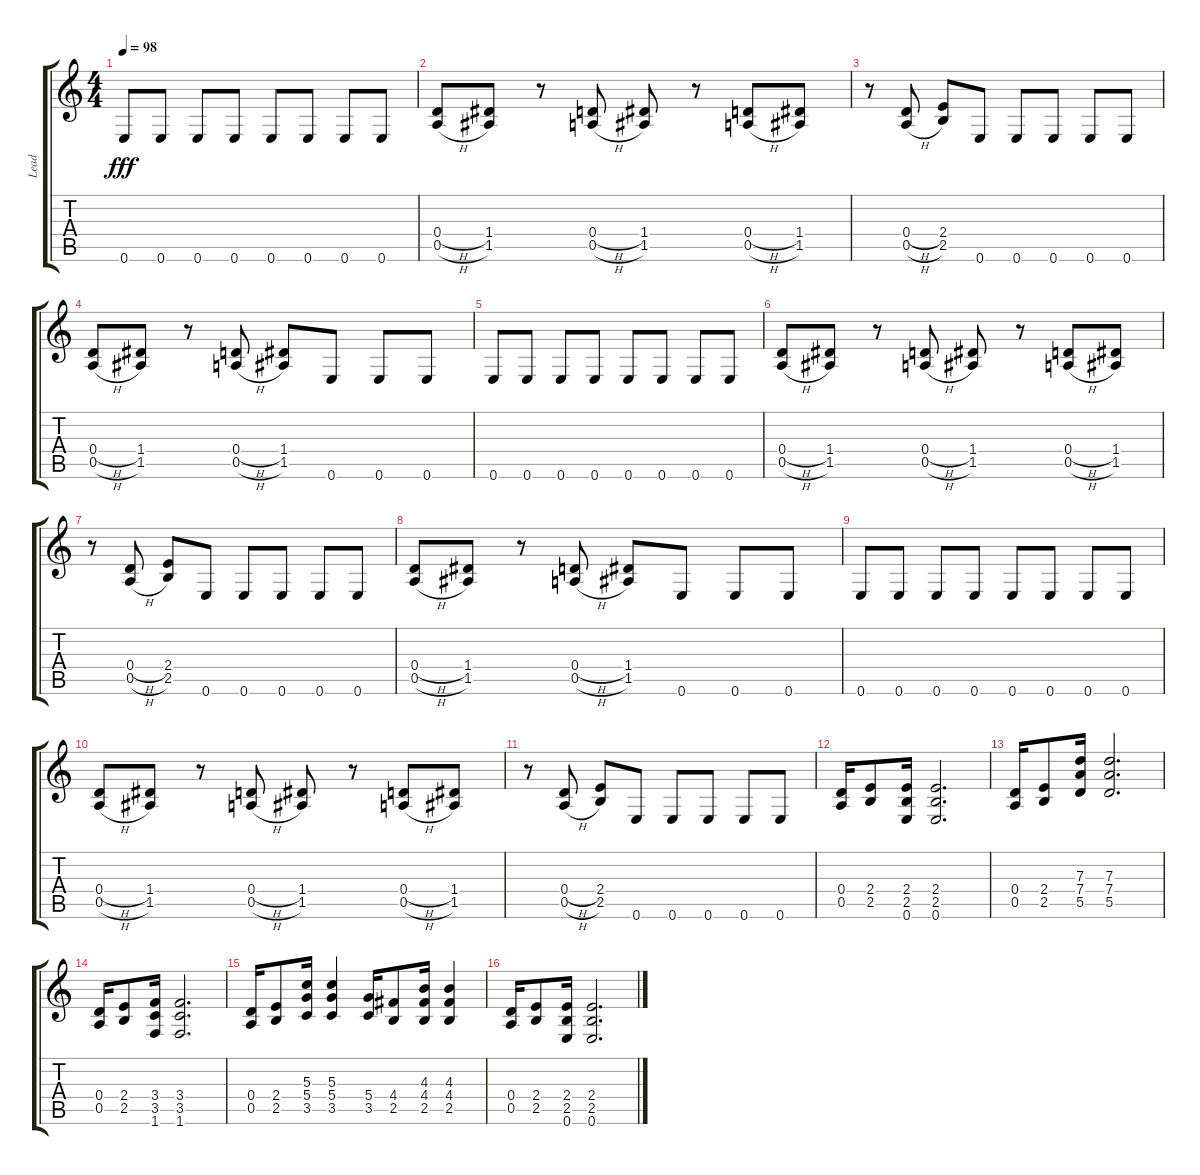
\track ("Lead" "Lead") {instrument overdrivenguitar}
\staff {score tabs}
\tuning (E4 B3 G3 D3 A2 E2) {hide}
\ts (4 4)
\tempo 98
\clef g2
\ks c
0.6.8{dy fff} 0.6.8 0.6.8 0.6.8 0.6.8 0.6.8 0.6.8 0.6.8 |
(0.4{h} 0.5{h}).8 (1.4 1.5).8 r.8 (0.4{h} 0.5{h}).8 (1.4 1.5).8 r.8 (0.4{h} 0.5{h}).8 (1.4 1.5).8 |
r.8 (0.4{h} 0.5{h}).8 (2.4 2.5).8 0.6.8 0.6.8 0.6.8 0.6.8 0.6.8 |
(0.4{h} 0.5{h}).8 (1.4 1.5).8 r.8 (0.4{h} 0.5{h}).8 (1.4 1.5).8 0.6.8 0.6.8 0.6.8 |
0.6.8 0.6.8 0.6.8 0.6.8 0.6.8 0.6.8 0.6.8 0.6.8 |
(0.4{h} 0.5{h}).8 (1.4 1.5).8 r.8 (0.4{h} 0.5{h}).8 (1.4 1.5).8 r.8 (0.4{h} 0.5{h}).8 (1.4 1.5).8 |
r.8 (0.4{h} 0.5{h}).8 (2.4 2.5).8 0.6.8 0.6.8 0.6.8 0.6.8 0.6.8 |
(0.4{h} 0.5{h}).8 (1.4 1.5).8 r.8 (0.4{h} 0.5{h}).8 (1.4 1.5).8 0.6.8 0.6.8 0.6.8 |
0.6.8 0.6.8 0.6.8 0.6.8 0.6.8 0.6.8 0.6.8 0.6.8 |
(0.4{h} 0.5{h}).8 (1.4 1.5).8 r.8 (0.4{h} 0.5{h}).8 (1.4 1.5).8 r.8 (0.4{h} 0.5{h}).8 (1.4 1.5).8 |
r.8 (0.4{h} 0.5{h}).8 (2.4 2.5).8 0.6.8 0.6.8 0.6.8 0.6.8 0.6.8 |
(0.4 0.5).16 (2.4 2.5).8 (2.4 2.5 0.6).16 (2.4 2.5 0.6).2{d} |
(0.4 0.5).16 (2.4 2.5).8 (7.3 7.4 5.5).16 (7.3 7.4 5.5).2{d} |
(0.4 0.5).16 (2.4 2.5).8 (3.4 3.5 1.6).16 (3.4 3.5 1.6).2{d} |
(0.4 0.5).16 (2.4 2.5).8 (5.3 5.4 3.5).16 (5.3 5.4 3.5).4 (5.4 3.5).16 (4.4 2.5).8 (4.3 4.4 2.5).16 (4.3 4.4 2.5).4 |
(0.4 0.5).16 (2.4 2.5).8 (2.4 2.5 0.6).16 (2.4 2.5 0.6).2{d}
